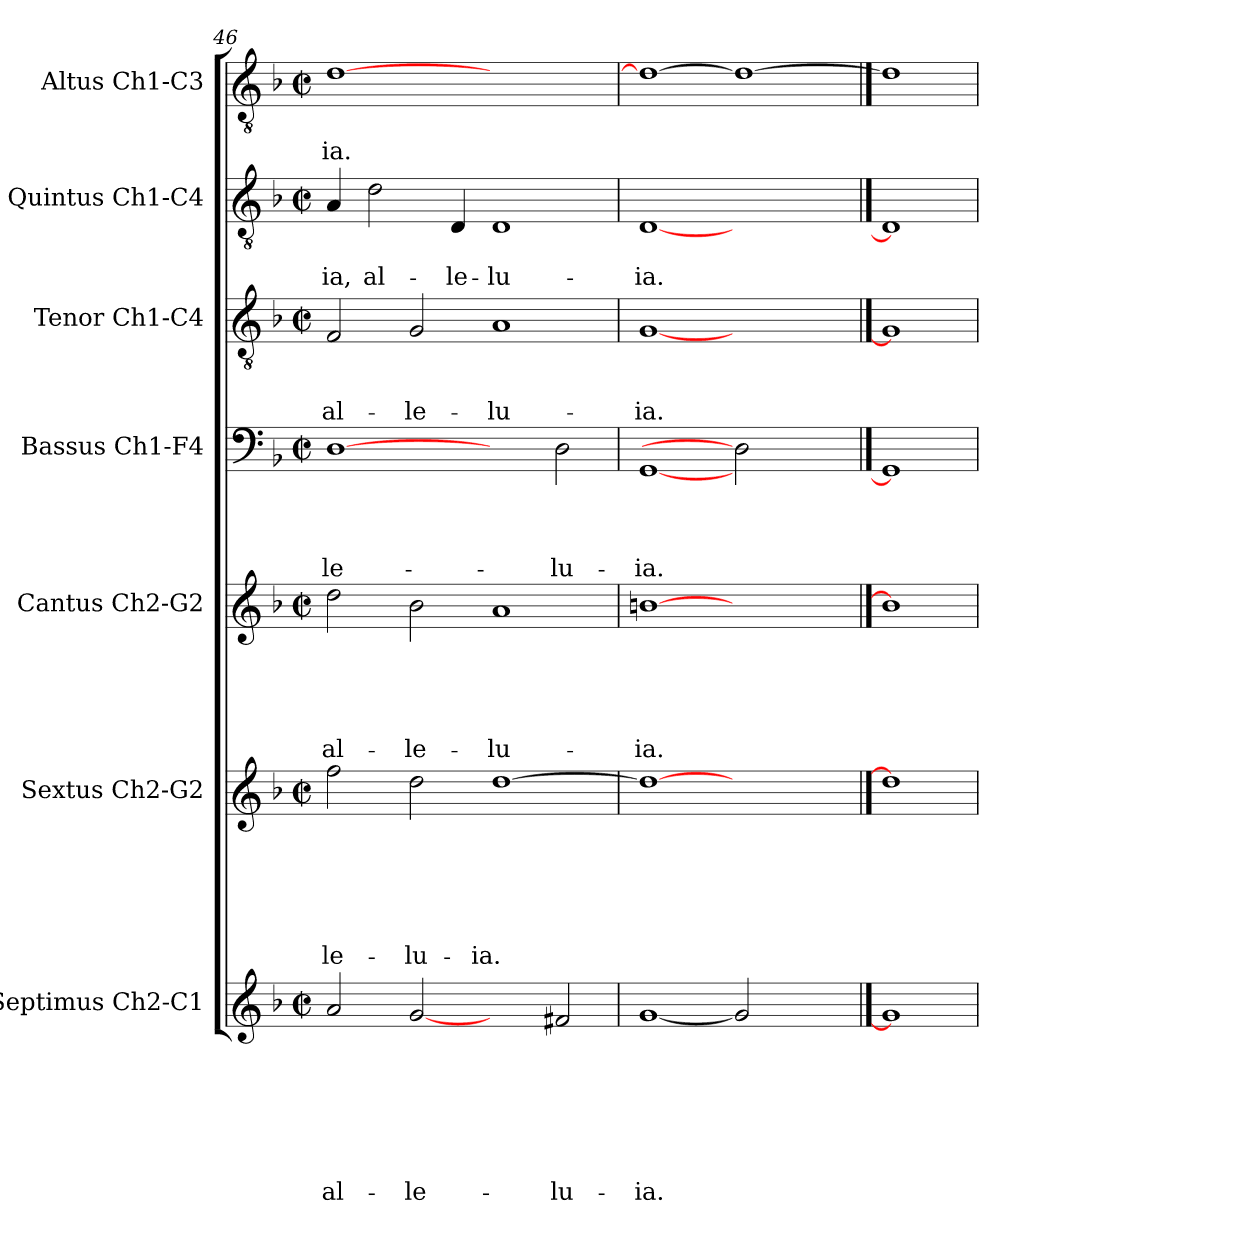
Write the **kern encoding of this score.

**kern	**text	**text	**text	**text	**text	**text	**text	**kern	**text	**text	**text	**text	**text	**text	**kern	**text	**text	**text	**text	**text	**kern	**text	**text	**text	**text	**kern	**text	**text	**text	**kern	**text	**text	**kern	**text	**text
*part7	*part7	*part7	*part7	*part7	*part7	*part7	*part7	*part6	*part6	*part6	*part6	*part6	*part6	*part6	*part5	*part5	*part5	*part5	*part5	*part5	*part4	*part4	*part4	*part4	*part4	*part3	*part3	*part3	*part3	*part2	*part2	*part2	*part1	*part1	*part1
*staff7	*staff7	*staff7	*staff7	*staff7	*staff7	*staff7	*staff7	*staff6	*staff6	*staff6	*staff6	*staff6	*staff6	*staff6	*staff5	*staff5	*staff5	*staff5	*staff5	*staff5	*staff4	*staff4	*staff4	*staff4	*staff4	*staff3	*staff3	*staff3	*staff3	*staff2	*staff2	*staff2	*staff1	*staff1	*staff1
*I"Septimus Ch2-C1	*	*	*	*	*	*	*	*I"Sextus Ch2-G2	*	*	*	*	*	*	*I"Cantus Ch2-G2	*	*	*	*	*	*I"Bassus Ch1-F4	*	*	*	*	*I"Tenor Ch1-C4	*	*	*	*I"Quintus Ch1-C4	*	*	*I"Altus Ch1-C3	*	*
*	*	*	*	*	*	*	*	*	*	*	*	*	*	*	*I'C	*	*	*	*	*	*I'B	*	*	*	*	*I'T	*	*	*	*	*	*	*I'A	*	*
*clefG2	*	*	*	*	*	*	*	*clefG2	*	*	*	*	*	*	*clefG2	*	*	*	*	*	*clefF4	*	*	*	*	*clefGv2	*	*	*	*clefGv2	*	*	*clefGv2	*	*
*k[b-]	*	*	*	*	*	*	*	*k[b-]	*	*	*	*	*	*	*k[b-]	*	*	*	*	*	*k[b-]	*	*	*	*	*k[b-]	*	*	*	*k[b-]	*	*	*k[b-]	*	*
*F:	*	*	*	*	*	*	*	*F:	*	*	*	*	*	*	*F:	*	*	*	*	*	*F:	*	*	*	*	*F:	*	*	*	*F:	*	*	*F:	*	*
*M2/2	*	*	*	*	*	*	*	*M2/2	*	*	*	*	*	*	*M2/2	*	*	*	*	*	*M2/2	*	*	*	*	*M2/2	*	*	*	*M2/2	*	*	*M2/2	*	*
*met(c|)	*	*	*	*	*	*	*	*met(c|)	*	*	*	*	*	*	*met(c|)	*	*	*	*	*	*met(c|)	*	*	*	*	*met(c|)	*	*	*	*met(c|)	*	*	*met(c|)	*	*
=46	=46	=46	=46	=46	=46	=46	=46	=46	=46	=46	=46	=46	=46	=46	=46	=46	=46	=46	=46	=46	=46	=46	=46	=46	=46	=46	=46	=46	=46	=46	=46	=46	=46	=46	=46
!	!	!	!	!	!	!	!LO:LY:b	!	!	!	!	!	!	!LO:LY:b	!	!	!	!	!	!LO:LY:b	!	!	!	!	!LO:LY:b	!	!	!	!LO:LY:b	!	!	!LO:LY:b	!	!	!LO:LY:b
2a/	.	.	.	.	.	.	al-	2ff\	.	.	.	.	.	-le-	2dd\	.	.	.	.	al-	[1D	.	.	.	-le-	2F/	.	.	al-	4A/	.	-ia,	[1d	.	-ia.
!	!	!	!	!	!	!	!	!	!	!	!	!	!	!	!	!	!	!	!	!	!	!	!	!	!	!	!	!	!	!	!	!LO:LY:b	!	!	!
.	.	.	.	.	.	.	.	.	.	.	.	.	.	.	.	.	.	.	.	.	.	.	.	.	.	.	.	.	.	2d\	.	al-	.	.	.
!	!	!	!	!	!	!	!LO:LY:b	!	!	!	!	!	!	!LO:LY:b	!	!	!	!	!	!LO:LY:b	!	!	!	!	!	!	!	!	!LO:LY:b	!	!	!	!	!	!
[2g	.	.	.	.	.	.	-le-	2dd\	.	.	.	.	.	-lu-	2b-\	.	.	.	.	-le-	.	.	.	.	.	2G/	.	.	-le-	.	.	.	.	.	.
!	!	!	!	!	!	!	!	!	!	!	!	!	!	!	!	!	!	!	!	!	!	!	!	!	!	!	!	!	!	!	!	!LO:LY:b	!	!	!
.	.	.	.	.	.	.	.	.	.	.	.	.	.	.	.	.	.	.	.	.	.	.	.	.	.	.	.	.	.	4D/	.	-le-	.	.	.
!	!	!	!	!	!	!	!	!	!	!	!	!	!	!LO:LY:b	!	!	!	!	!	!LO:LY:b	!	!	!	!	!	!	!	!	!LO:LY:b	!	!	!LO:LY:b	!	!	!
2ryy	.	.	.	.	.	.	.	[1dd	.	.	.	.	.	-ia.	1a	.	.	.	.	-lu-	2ryy	.	.	.	.	1A	.	.	-lu-	1D	.	-lu-	1ryy	.	.
!	!	!	!	!	!	!	!LO:LY:b	!	!	!	!	!	!	!	!	!	!	!	!	!	!	!	!	!	!LO:LY:b	!	!	!	!	!	!	!	!	!	!
2f#X/	.	.	.	.	.	.	-lu-	.	.	.	.	.	.	.	.	.	.	.	.	.	2D\	.	.	.	-lu-	.	.	.	.	.	.	.	.	.	.
=47	=47	=47	=47	=47	=47	=47	=47	=47	=47	=47	=47	=47	=47	=47	=47	=47	=47	=47	=47	=47	=47	=47	=47	=47	=47	=47	=47	=47	=47	=47	=47	=47	=47	=47	=47
!	!	!	!	!	!	!	!LO:LY:b	!	!	!	!	!	!	!	!	!	!	!	!	!LO:LY:b	!	!	!	!	!LO:LY:b	!	!	!	!LO:LY:b	!	!	!LO:LY:b	!	!	!
[1g	.	.	.	.	.	.	-ia.	1dd_	.	.	.	.	.	.	[1bn	.	.	.	.	-ia.	[1GG	.	.	.	-ia.	[1G	.	.	-ia.	[1D	.	-ia.	1d_	.	.
2g]	.	.	.	.	.	.	.	1ryy	.	.	.	.	.	.	1ryy	.	.	.	.	.	2D]	.	.	.	.	1ryy	.	.	.	1ryy	.	.	1d_	.	.
2ryy	.	.	.	.	.	.	.	.	.	.	.	.	.	.	.	.	.	.	.	.	2ryy	.	.	.	.	.	.	.	.	.	.	.	.	.	.
==48	==48	==48	==48	==48	==48	==48	==48	==48	==48	==48	==48	==48	==48	==48	==48	==48	==48	==48	==48	==48	==48	==48	==48	==48	==48	==48	==48	==48	==48	==48	==48	==48	==48	==48	==48
1g]	.	.	.	.	.	.	.	1dd]	.	.	.	.	.	.	1b]	.	.	.	.	.	1GG]	.	.	.	.	1G]	.	.	.	1D]	.	.	1d]	.	.
=	=	=	=	=	=	=	=	=	=	=	=	=	=	=	=	=	=	=	=	=	=	=	=	=	=	=	=	=	=	=	=	=	=	=	=
*-	*-	*-	*-	*-	*-	*-	*-	*-	*-	*-	*-	*-	*-	*-	*-	*-	*-	*-	*-	*-	*-	*-	*-	*-	*-	*-	*-	*-	*-	*-	*-	*-	*-	*-	*-
